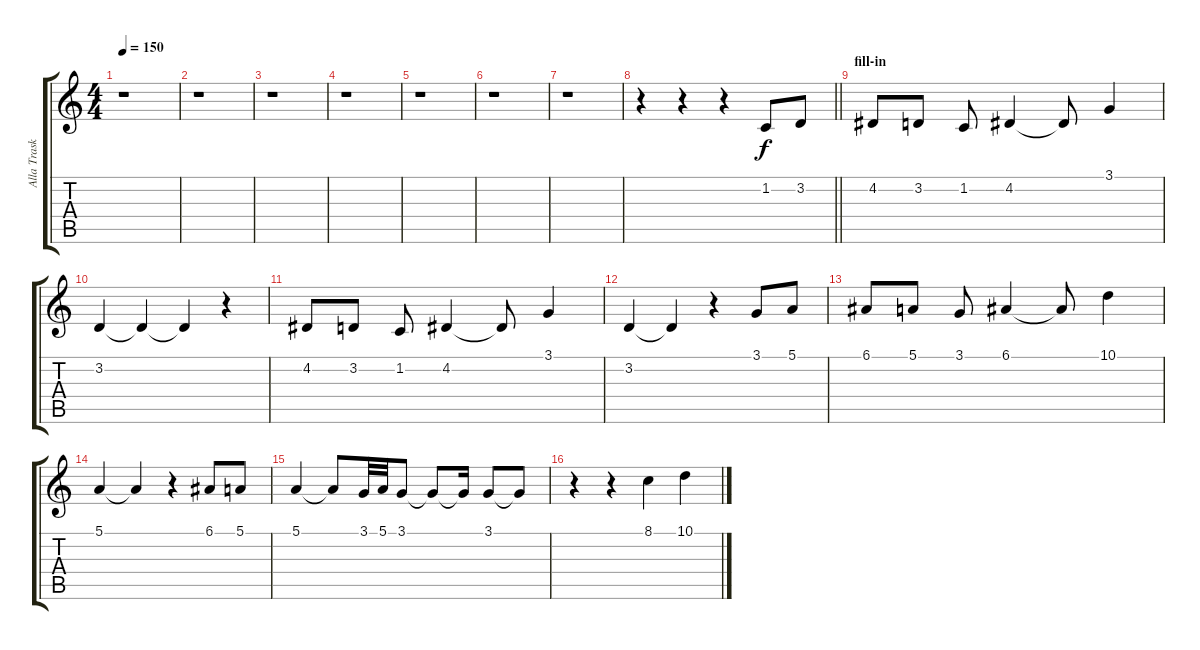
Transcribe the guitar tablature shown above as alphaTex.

\track ("Alla Traskovskaya (Luzhetskaya)" "Alla Trask") {instrument flute}
\staff {score tabs}
\tuning (E4 B3 G3 D3 A2 E2) {hide}
\ts (4 4)
\tempo 150
\clef g2
\ks c
r.1{dy f} |
r.1 |
r.1 |
r.1 |
r.1 |
r.1 |
r.1 |
\barLineRight lightlight
r.4 r.4 r.4 1.2.8 3.2.8 |
\section ("" "fill-in")
4.2.8 3.2.8 1.2.8 4.2.4 4.2{t}.8 3.1.4 |
3.2.4 3.2{t}.4 3.2{t}.4 r.4 |
4.2.8 3.2.8 1.2.8 4.2.4 4.2{t}.8 3.1.4 |
3.2.4 3.2{t}.4 r.4 3.1.8 5.1.8 |
6.1.8 5.1.8 3.1.8 6.1.4 6.1{t}.8 10.1.4 |
5.1.4 5.1{t}.4 r.4 6.1.8 5.1.8 |
5.1.4 5.1{t}.8 3.1.32 5.1.32 3.1.8 3.1{t}.8 3.1{t}.16 3.1.8 3.1{t}.8 |
r.4 r.4 8.1.4 10.1.4
